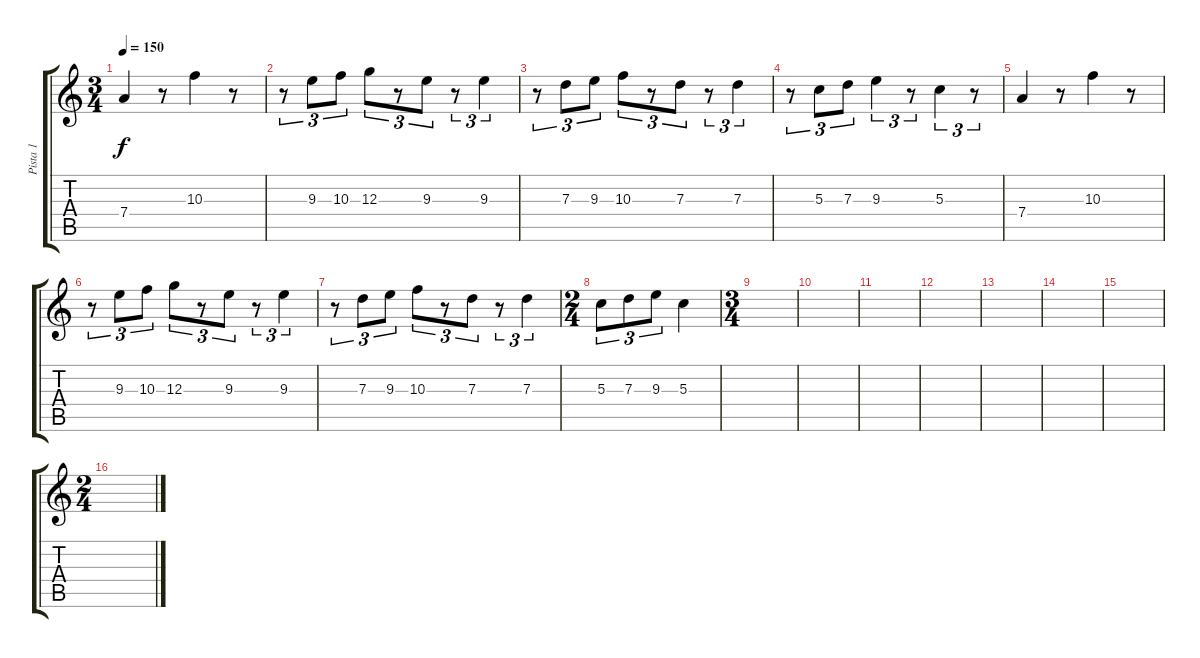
\track ("Pista 1" "Pista 1") {instrument acousticguitarsteel}
\staff {score tabs}
\tuning (E4 B3 G3 D3 A2 E2) {hide}
\ts (3 4)
\tempo 150
\clef g2
\ks c
7.4.4{dy f} r.8 10.3.4 r.8 |
r.8{tu (3 2)} 9.3.8{tu (3 2)} 10.3.8{tu (3 2)} 12.3.8{tu (3 2)} r.8{tu (3 2)} 9.3.8{tu (3 2)} r.8{tu (3 2)} 9.3.4{tu (3 2)} |
r.8{tu (3 2)} 7.3.8{tu (3 2)} 9.3.8{tu (3 2)} 10.3.8{tu (3 2)} r.8{tu (3 2)} 7.3.8{tu (3 2)} r.8{tu (3 2)} 7.3.4{tu (3 2)} |
r.8{tu (3 2)} 5.3.8{tu (3 2)} 7.3.8{tu (3 2)} 9.3.4{tu (3 2)} r.8{tu (3 2)} 5.3.4{tu (3 2)} r.8{tu (3 2)} |
7.4.4 r.8 10.3.4 r.8 |
r.8{tu (3 2)} 9.3.8{tu (3 2)} 10.3.8{tu (3 2)} 12.3.8{tu (3 2)} r.8{tu (3 2)} 9.3.8{tu (3 2)} r.8{tu (3 2)} 9.3.4{tu (3 2)} |
r.8{tu (3 2)} 7.3.8{tu (3 2)} 9.3.8{tu (3 2)} 10.3.8{tu (3 2)} r.8{tu (3 2)} 7.3.8{tu (3 2)} r.8{tu (3 2)} 7.3.4{tu (3 2)} |
\ts (2 4)
5.3.8{tu (3 2)} 7.3.8{tu (3 2)} 9.3.8{tu (3 2)} 5.3.4 |
\ts (3 4)
|
|
|
|
|
|
|
\ts (2 4)
